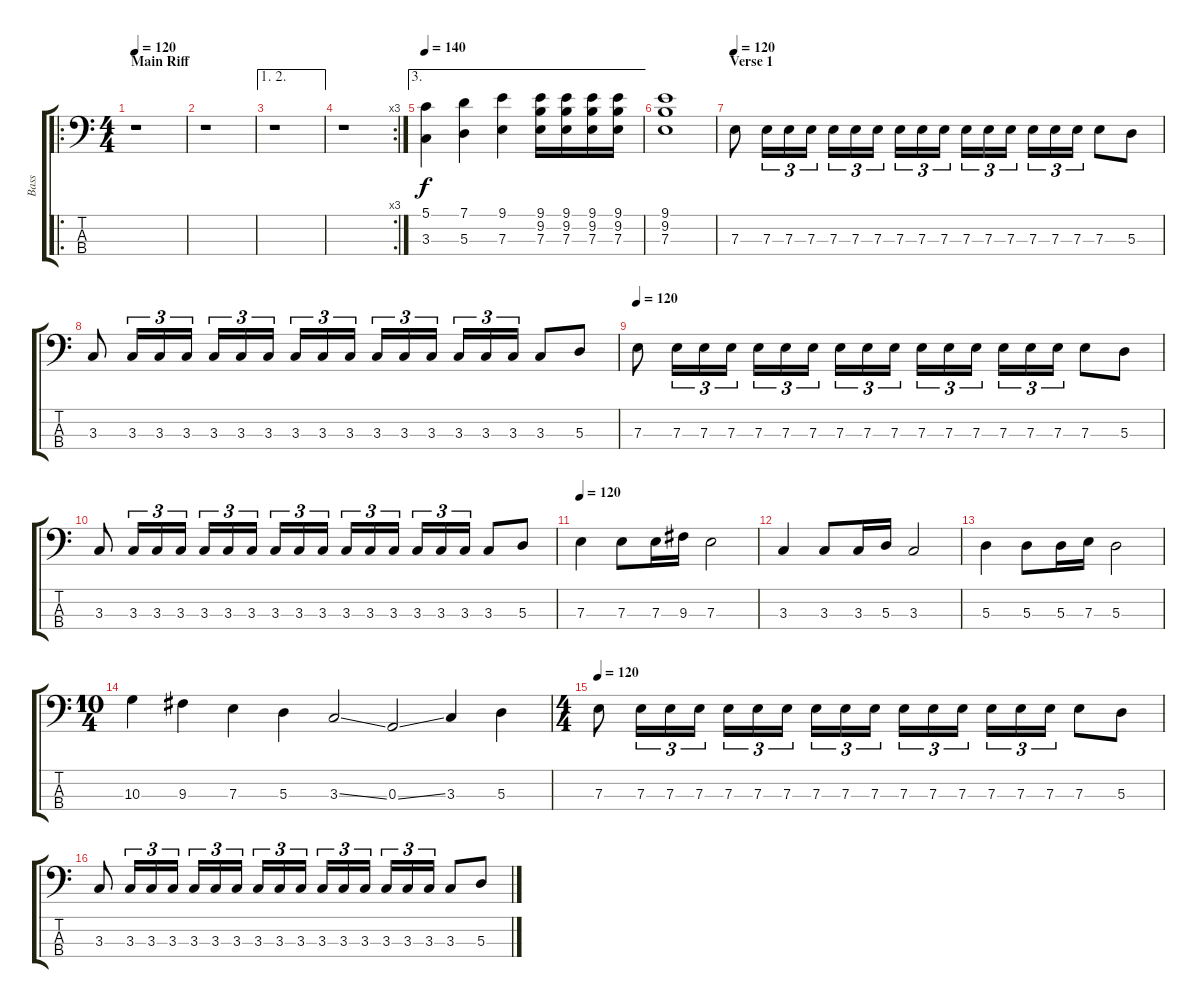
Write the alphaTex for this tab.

\track ("Bass" "Bass") {instrument electricbasspick}
\staff {score tabs}
\tuning (G2 D2 A1 E1) {hide}
\ro
\ts (4 4)
\section ("" "Main Riff")
\tempo 120
\tempo 140
\tempo 120
\clef f4
\ks c
r.1{dy f instrument electricbasspick} |
r.1 |
\ae (1 2)
r.1 |
\rc 3
r.1 |
\ae 3
\tempo 140
(5.1 3.3).4 (7.1 5.3).4 (9.1 7.3).4 (9.1 9.2 7.3).16 (9.1 9.2 7.3).16 (9.1 9.2 7.3).16 (9.1 9.2 7.3).16 |
(9.1 9.2 7.3).1 |
\section ("" "Verse 1")
\tempo 120
7.3.8{volume 16} 7.3.16{tu (3 2)} 7.3.16{tu (3 2)} 7.3.16{tu (3 2)} 7.3.16{tu (3 2)} 7.3.16{tu (3 2)} 7.3.16{tu (3 2)} 7.3.16{tu (3 2)} 7.3.16{tu (3 2)} 7.3.16{tu (3 2)} 7.3.16{tu (3 2)} 7.3.16{tu (3 2)} 7.3.16{tu (3 2)} 7.3.16{tu (3 2)} 7.3.16{tu (3 2)} 7.3.16{tu (3 2)} 7.3.8 5.3.8 |
3.3.8 3.3.16{tu (3 2)} 3.3.16{tu (3 2)} 3.3.16{tu (3 2)} 3.3.16{tu (3 2)} 3.3.16{tu (3 2)} 3.3.16{tu (3 2)} 3.3.16{tu (3 2)} 3.3.16{tu (3 2)} 3.3.16{tu (3 2)} 3.3.16{tu (3 2)} 3.3.16{tu (3 2)} 3.3.16{tu (3 2)} 3.3.16{tu (3 2)} 3.3.16{tu (3 2)} 3.3.16{tu (3 2)} 3.3.8 5.3.8 |
\tempo 120
7.3.8 7.3.16{tu (3 2)} 7.3.16{tu (3 2)} 7.3.16{tu (3 2)} 7.3.16{tu (3 2)} 7.3.16{tu (3 2)} 7.3.16{tu (3 2)} 7.3.16{tu (3 2)} 7.3.16{tu (3 2)} 7.3.16{tu (3 2)} 7.3.16{tu (3 2)} 7.3.16{tu (3 2)} 7.3.16{tu (3 2)} 7.3.16{tu (3 2)} 7.3.16{tu (3 2)} 7.3.16{tu (3 2)} 7.3.8 5.3.8 |
3.3.8 3.3.16{tu (3 2)} 3.3.16{tu (3 2)} 3.3.16{tu (3 2)} 3.3.16{tu (3 2)} 3.3.16{tu (3 2)} 3.3.16{tu (3 2)} 3.3.16{tu (3 2)} 3.3.16{tu (3 2)} 3.3.16{tu (3 2)} 3.3.16{tu (3 2)} 3.3.16{tu (3 2)} 3.3.16{tu (3 2)} 3.3.16{tu (3 2)} 3.3.16{tu (3 2)} 3.3.16{tu (3 2)} 3.3.8 5.3.8 |
\tempo 120
7.3.4{volume 16} 7.3.8 7.3.16 9.3.16 7.3.2 |
3.3.4 3.3.8 3.3.16 5.3.16 3.3.2 |
5.3.4 5.3.8 5.3.16 7.3.16 5.3.2 |
\ts (10 4)
10.3.4 9.3.4 7.3.4 5.3.4 3.3{ss}.2 0.3{ss}.2 3.3.4 5.3.4 |
\ts (4 4)
\tempo 120
7.3.8{volume 16} 7.3.16{tu (3 2)} 7.3.16{tu (3 2)} 7.3.16{tu (3 2)} 7.3.16{tu (3 2)} 7.3.16{tu (3 2)} 7.3.16{tu (3 2)} 7.3.16{tu (3 2)} 7.3.16{tu (3 2)} 7.3.16{tu (3 2)} 7.3.16{tu (3 2)} 7.3.16{tu (3 2)} 7.3.16{tu (3 2)} 7.3.16{tu (3 2)} 7.3.16{tu (3 2)} 7.3.16{tu (3 2)} 7.3.8 5.3.8 |
3.3.8 3.3.16{tu (3 2)} 3.3.16{tu (3 2)} 3.3.16{tu (3 2)} 3.3.16{tu (3 2)} 3.3.16{tu (3 2)} 3.3.16{tu (3 2)} 3.3.16{tu (3 2)} 3.3.16{tu (3 2)} 3.3.16{tu (3 2)} 3.3.16{tu (3 2)} 3.3.16{tu (3 2)} 3.3.16{tu (3 2)} 3.3.16{tu (3 2)} 3.3.16{tu (3 2)} 3.3.16{tu (3 2)} 3.3.8 5.3.8
